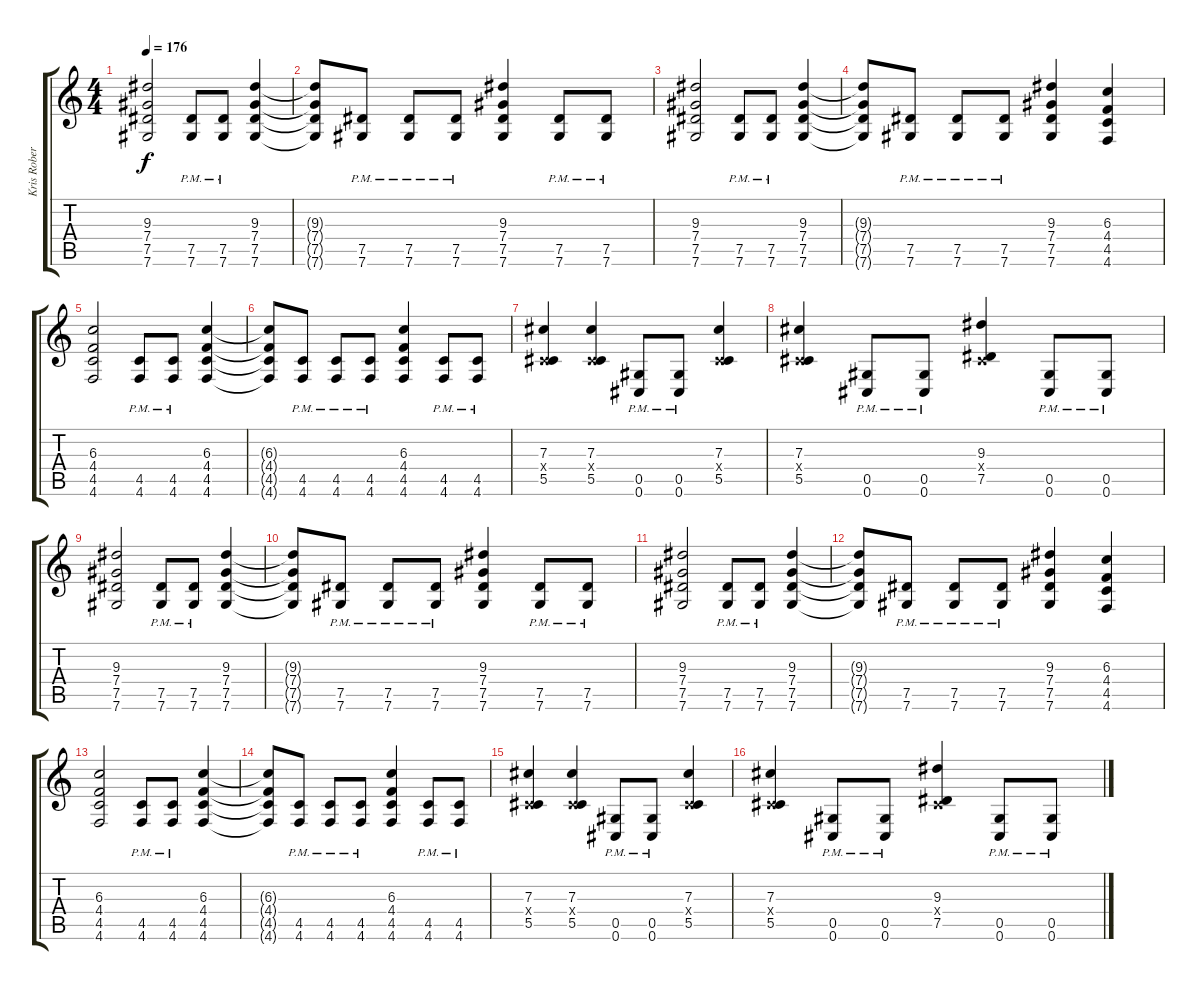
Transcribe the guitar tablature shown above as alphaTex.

\track ("Kris Roberts (guitar)" "Kris Rober") {instrument distortionguitar}
\staff {score tabs}
\tuning (Eb4 Bb3 Gb3 Db3 Ab2 Db2) {hide}
\ts (4 4)
\tempo 176
\clef g2
\ks c
(9.3 7.4 7.5 7.6).2{dy f} (7.5{pm} 7.6{pm}).8 (7.5{pm} 7.6{pm}).8 (9.3 7.4 7.5 7.6).4 |
(9.3{t} 7.4{t} 7.5{t} 7.6{t}).8 (7.5{pm} 7.6{pm}).8 (7.5{pm} 7.6{pm}).8 (7.5{pm} 7.6{pm}).8 (9.3 7.4 7.5 7.6).4 (7.5{pm} 7.6{pm}).8 (7.5{pm} 7.6{pm}).8 |
(9.3 7.4 7.5 7.6).2 (7.5{pm} 7.6{pm}).8 (7.5{pm} 7.6{pm}).8 (9.3 7.4 7.5 7.6).4 |
(9.3{t} 7.4{t} 7.5{t} 7.6{t}).8 (7.5{pm} 7.6{pm}).8 (7.5{pm} 7.6{pm}).8 (7.5{pm} 7.6{pm}).8 (9.3 7.4 7.5 7.6).4 (6.3 4.4 4.5 4.6).4 |
(6.3 4.4 4.5 4.6).2 (4.5{pm} 4.6{pm}).8 (4.5{pm} 4.6{pm}).8 (6.3 4.4 4.5 4.6).4 |
(6.3{t} 4.4{t} 4.5{t} 4.6{t}).8 (4.5{pm} 4.6{pm}).8 (4.5{pm} 4.6{pm}).8 (4.5{pm} 4.6{pm}).8 (6.3 4.4 4.5 4.6).4 (4.5{pm} 4.6{pm}).8 (4.5{pm} 4.6{pm}).8 |
(7.3 0.4{x} 5.5).4 (7.3 0.4{x} 5.5).4 (0.5{pm} 0.6{pm}).8 (0.5{pm} 0.6{pm}).8 (7.3 0.4{x} 5.5).4 |
(7.3 0.4{x} 5.5).4 (0.5{pm} 0.6{pm}).8 (0.5{pm} 0.6{pm}).8 (9.3 0.4{x} 7.5).4 (0.5{pm} 0.6{pm}).8 (0.5{pm} 0.6{pm}).8 |
(9.3 7.4 7.5 7.6).2 (7.5{pm} 7.6{pm}).8 (7.5{pm} 7.6{pm}).8 (9.3 7.4 7.5 7.6).4 |
(9.3{t} 7.4{t} 7.5{t} 7.6{t}).8 (7.5{pm} 7.6{pm}).8 (7.5{pm} 7.6{pm}).8 (7.5{pm} 7.6{pm}).8 (9.3 7.4 7.5 7.6).4 (7.5{pm} 7.6{pm}).8 (7.5{pm} 7.6{pm}).8 |
(9.3 7.4 7.5 7.6).2 (7.5{pm} 7.6{pm}).8 (7.5{pm} 7.6{pm}).8 (9.3 7.4 7.5 7.6).4 |
(9.3{t} 7.4{t} 7.5{t} 7.6{t}).8 (7.5{pm} 7.6{pm}).8 (7.5{pm} 7.6{pm}).8 (7.5{pm} 7.6{pm}).8 (9.3 7.4 7.5 7.6).4 (6.3 4.4 4.5 4.6).4 |
(6.3 4.4 4.5 4.6).2 (4.5{pm} 4.6{pm}).8 (4.5{pm} 4.6{pm}).8 (6.3 4.4 4.5 4.6).4 |
(6.3{t} 4.4{t} 4.5{t} 4.6{t}).8 (4.5{pm} 4.6{pm}).8 (4.5{pm} 4.6{pm}).8 (4.5{pm} 4.6{pm}).8 (6.3 4.4 4.5 4.6).4 (4.5{pm} 4.6{pm}).8 (4.5{pm} 4.6{pm}).8 |
(7.3 0.4{x} 5.5).4 (7.3 0.4{x} 5.5).4 (0.5{pm} 0.6{pm}).8 (0.5{pm} 0.6{pm}).8 (7.3 0.4{x} 5.5).4 |
(7.3 0.4{x} 5.5).4 (0.5{pm} 0.6{pm}).8 (0.5{pm} 0.6{pm}).8 (9.3 0.4{x} 7.5).4 (0.5{pm} 0.6{pm}).8 (0.5{pm} 0.6{pm}).8
